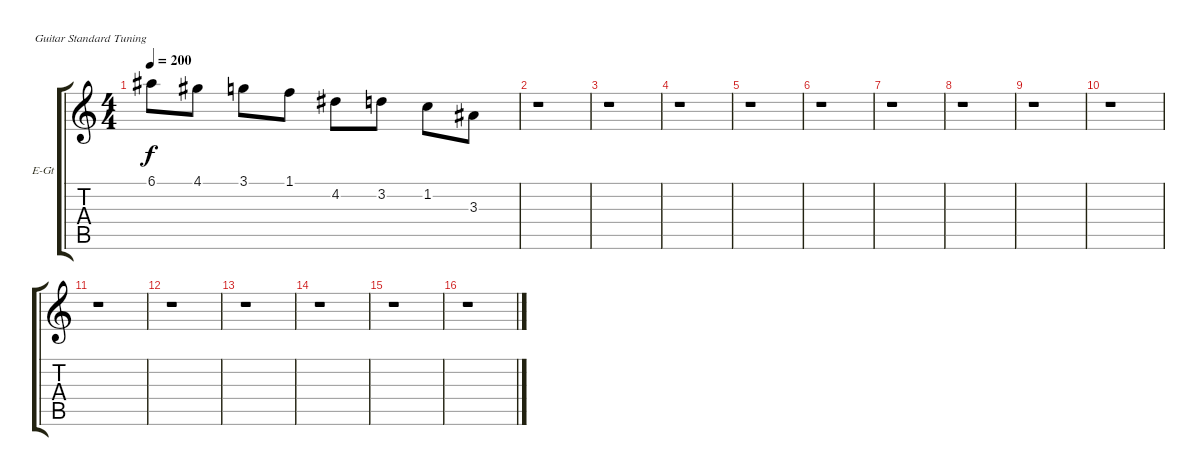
\bracketExtendMode groupsimilarinstruments
\firstSystemTrackNameOrientation horizontal
\otherSystemsTrackNameOrientation horizontal
\track ("Овердрайв" "E-Gt") {instrument overdrivenguitar}
\staff {score tabs}
\tuning (E4 B3 G3 D3 A2 E2)
\ts (4 4)
\tempo 200
\clef g2
\ks c
6.1.8{dy f} 4.1.8 3.1.8 1.1.8 4.2.8 3.2.8 1.2.8 3.3.8 |
r.1 |
r.1 |
r.1 |
r.1 |
r.1 |
r.1 |
r.1 |
r.1 |
r.1 |
r.1 |
r.1 |
r.1 |
r.1 |
r.1 |
r.1
